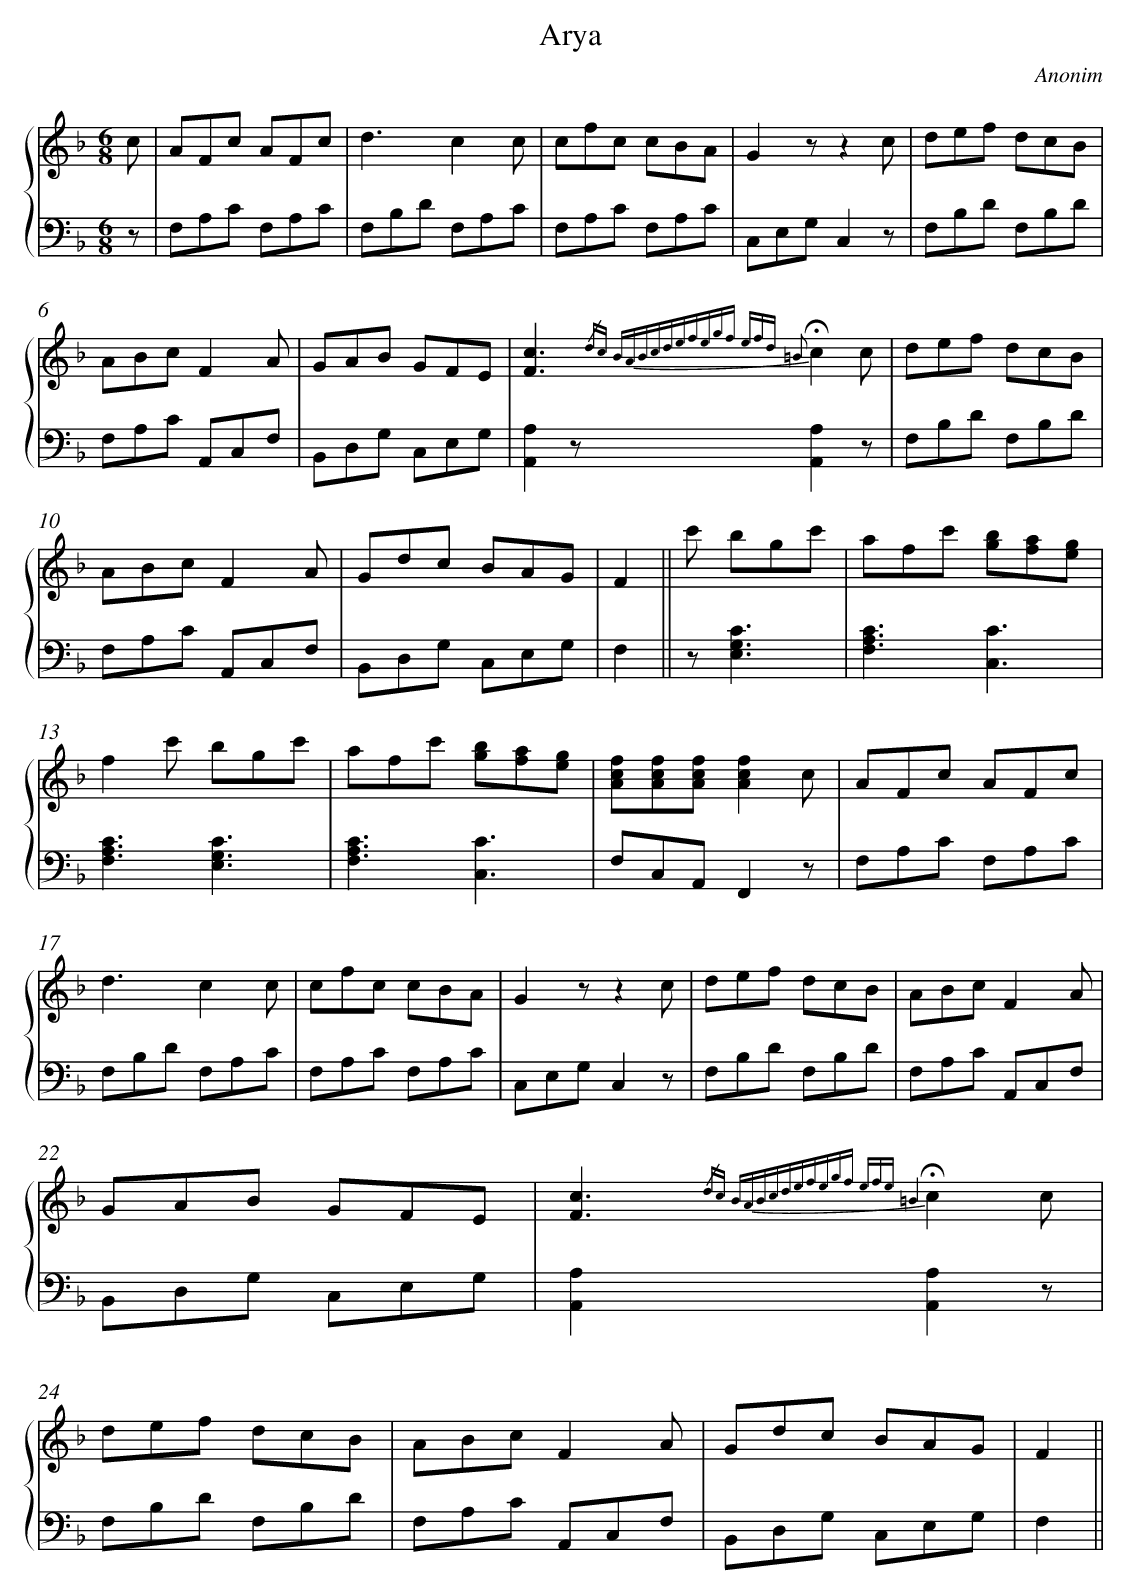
X:1
T: Arya
C: Anonim
L: 1/8
M: 6/8
%%staves {1 2}
V: 1 clef=treble
V: 2 clef=bass
K: F
[V:1] c [I:setbarnb 1]|
[V:2] z |
[V:1] AFc AFc |
[V:2] F,A,C F,A,C |
[V:1] d3c2c |
[V:2] F,B,D F,A,C |
[V:1] cfc cBA |
[V:2] F,A,C F,A,C |
[V:1] G2zz2c |
[V:2] C,E,G,C,2z |
[V:1] def dcB |
[V:2] F,B,D F,B,D |
[V:1] ABcF2A |
[V:2] F,A,C A,,C,F, |
[V:1] GAB GFE |
[V:2] B,,D,G, C,E,G, |
[V:1] [c3F3]{/dc BABcdefegf efd =B2}!fermata!c2c |
[V:2] [A,2A,,2]z[A,2A,,2]z |
[V:1] def dcB |
[V:2] F,B,D F,B,D |
[V:1] ABcF2A |
[V:2] F,A,C A,,C,F, |
[V:1] Gdc BAG |
[V:2] B,,D,G, C,E,G, |
[V:1] F2 [I:setbarnb 12]||
[V:2] F,2 ||
[V:1] c' bgc' |
[V:2] z[C3G,3E,3] |
[V:1] afc' [bg][af][ge] |
[V:2] [C3A,3F,3][C3C,3] |
[V:1] f2c' bgc' |
[V:2] [C3A,3F,3][C3G,3E,3] |
[V:1] afc' [bg][af][ge] |
[V:2] [C3A,3F,3][C3C,3] |
[V:1] [fcA][fcA][fcA][f2c2A2]c |
[V:2] F,C,A,,F,,2z |
[V:1] AFc AFc |
[V:2] F,A,C F,A,C |
[V:1] d3c2c |
[V:2] F,B,D F,A,C |
[V:1] cfc cBA |
[V:2] F,A,C F,A,C |
[V:1] G2zz2c |
[V:2] C,E,G,C,2z |
[V:1] def dcB |
[V:2] F,B,D F,B,D |
[V:1] ABcF2A |
[V:2] F,A,C A,,C,F, |
[V:1] GAB GFE |
[V:2] B,,D,G, C,E,G, |
[V:1] [c3F3]{/dc BABcdefegf efe =B4}!fermata!c2c |
[V:2] [A,2A,,2]x[A,2A,,2]z |
[V:1] def dcB |
[V:2] F,B,D F,B,D |
[V:1] ABcF2A |
[V:2] F,A,C A,,C,F, |
[V:1] Gdc BAG |
[V:2] B,,D,G, C,E,G, |
[V:1] F2 ||
[V:2] F,2 ||
